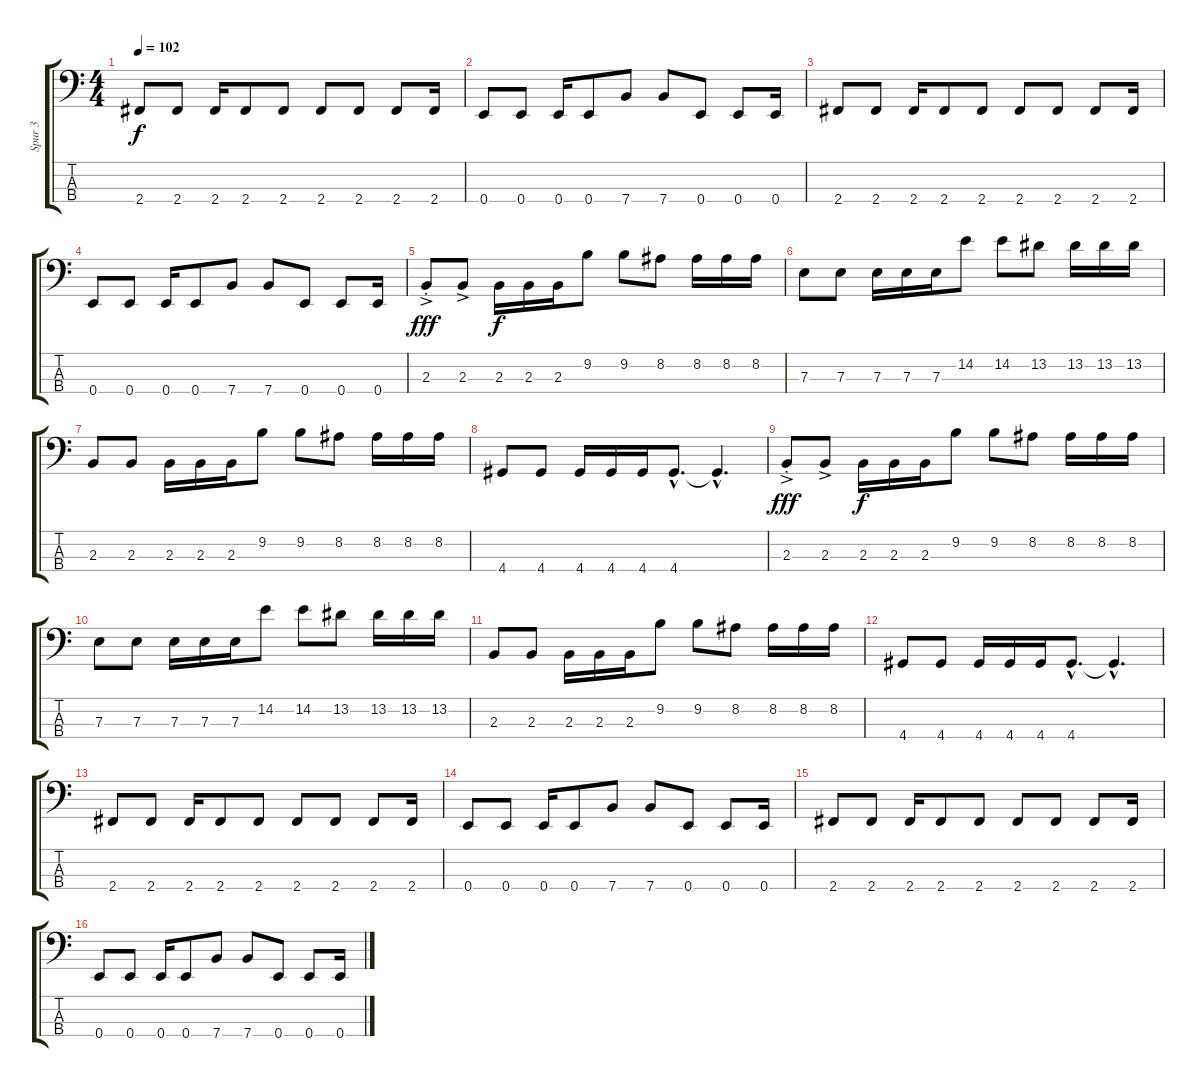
\track ("Spur 3" "Spur 3") {instrument electricbassfinger}
\staff {score tabs}
\tuning (G2 D2 A1 E1) {hide}
\ts (4 4)
\tempo 102
\clef f4
\ks c
2.4.8{dy f} 2.4.8 2.4.16 2.4.8 2.4.8 2.4.8 2.4.8 2.4.8 2.4.16 |
0.4.8 0.4.8 0.4.16 0.4.8 7.4.8 7.4.8 0.4.8 0.4.8 0.4.16 |
2.4.8 2.4.8 2.4.16 2.4.8 2.4.8 2.4.8 2.4.8 2.4.8 2.4.16 |
0.4.8 0.4.8 0.4.16 0.4.8 7.4.8 7.4.8 0.4.8 0.4.8 0.4.16 |
2.3{ac st}.8{dy fff} 2.3{ac}.8 2.3.16{dy f} 2.3.16 2.3.16 9.2.8 9.2.8 8.2.8 8.2.16 8.2.16 8.2.16 |
7.3.8 7.3.8 7.3.16 7.3.16 7.3.16 14.2.8 14.2.8 13.2.8 13.2.16 13.2.16 13.2.16 |
2.3.8 2.3.8 2.3.16 2.3.16 2.3.16 9.2.8 9.2.8 8.2.8 8.2.16 8.2.16 8.2.16 |
4.4.8 4.4.8 4.4.16 4.4.16 4.4.16 4.4{hac}.8{d} 4.4{hac t}.4{d} |
2.3{ac st}.8{dy fff} 2.3{ac}.8 2.3.16{dy f} 2.3.16 2.3.16 9.2.8 9.2.8 8.2.8 8.2.16 8.2.16 8.2.16 |
7.3.8 7.3.8 7.3.16 7.3.16 7.3.16 14.2.8 14.2.8 13.2.8 13.2.16 13.2.16 13.2.16 |
2.3.8 2.3.8 2.3.16 2.3.16 2.3.16 9.2.8 9.2.8 8.2.8 8.2.16 8.2.16 8.2.16 |
4.4.8 4.4.8 4.4.16 4.4.16 4.4.16 4.4{hac}.8{d} 4.4{hac t}.4{d} |
2.4.8 2.4.8 2.4.16 2.4.8 2.4.8 2.4.8 2.4.8 2.4.8 2.4.16 |
0.4.8 0.4.8 0.4.16 0.4.8 7.4.8 7.4.8 0.4.8 0.4.8 0.4.16 |
2.4.8 2.4.8 2.4.16 2.4.8 2.4.8 2.4.8 2.4.8 2.4.8 2.4.16 |
0.4.8 0.4.8 0.4.16 0.4.8 7.4.8 7.4.8 0.4.8 0.4.8 0.4.16
